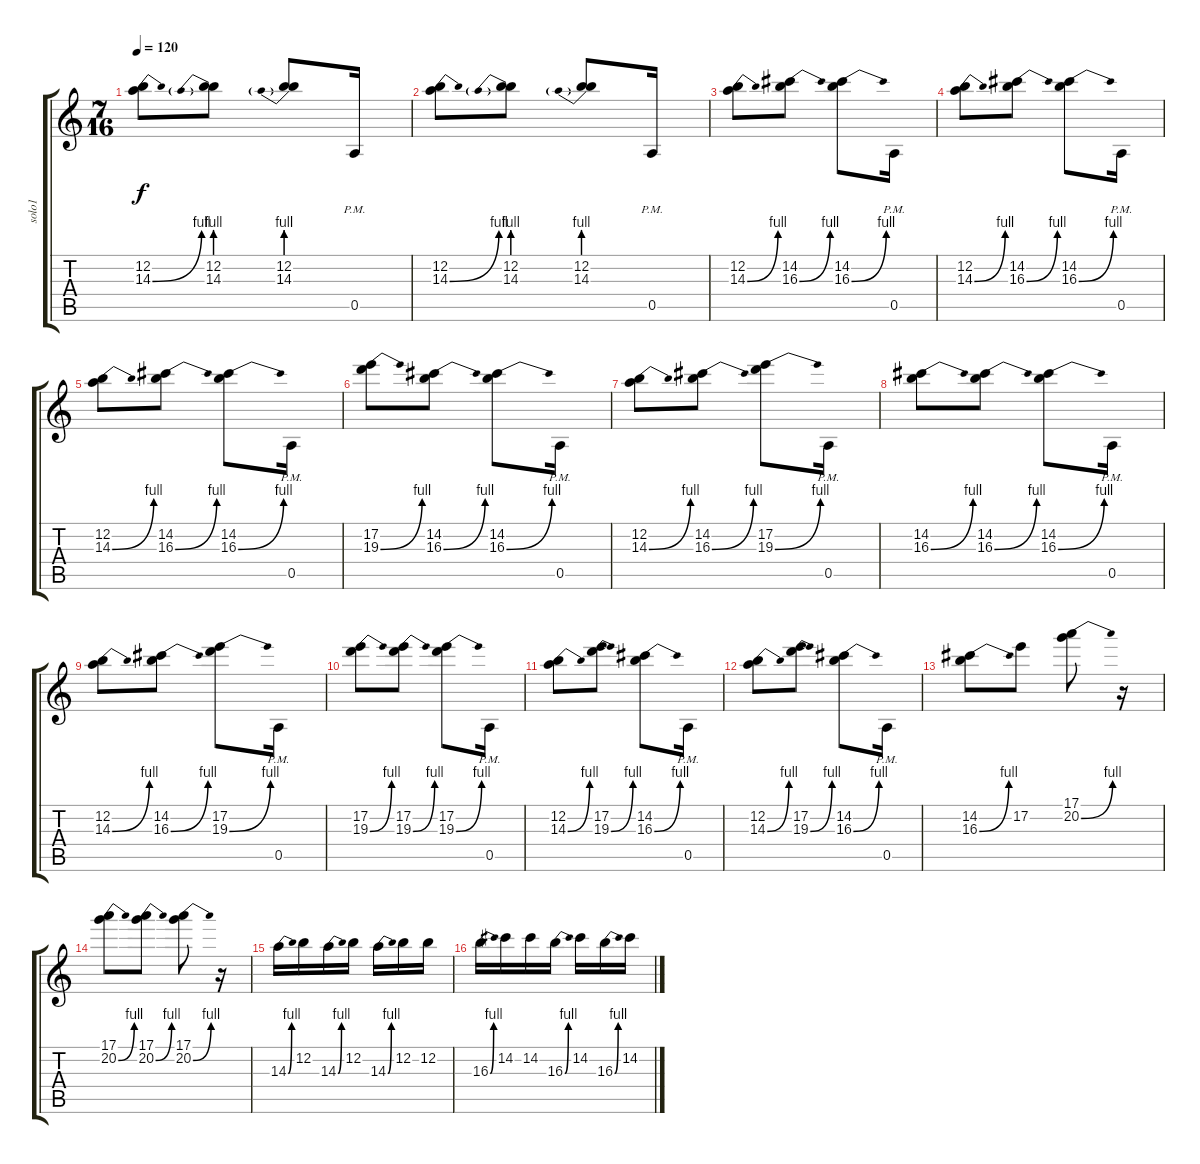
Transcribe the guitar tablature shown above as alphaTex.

\track ("solo1" "solo1") {instrument overdrivenguitar}
\staff {score tabs}
\tuning (E4 B3 G3 D3 A2 E2) {hide}
\ts (7 16)
\tempo 120
\clef g2
\ks c
(12.2 14.3{be (bend 0 0 60 4)}).8{dy f} (12.2 14.3{be (prebend 0 4 60 4)}).8 (12.2 14.3{be (prebend 0 4 60 4)}).8 0.5{pm}.16 |
(12.2 14.3{be (bend 0 0 60 4)}).8 (12.2 14.3{be (prebend 0 4 60 4)}).8 (12.2 14.3{be (prebend 0 4 60 4)}).8 0.5{pm}.16 |
(12.2 14.3{be (bend 0 0 60 4)}).8 (14.2 16.3{be (bend 0 0 60 4)}).8 (14.2 16.3{be (bend 0 0 60 4)}).8 0.5{pm}.16 |
(12.2 14.3{be (bend 0 0 60 4)}).8 (14.2 16.3{be (bend 0 0 60 4)}).8 (14.2 16.3{be (bend 0 0 60 4)}).8 0.5{pm}.16 |
(12.2 14.3{be (bend 0 0 60 4)}).8 (14.2 16.3{be (bend 0 0 60 4)}).8 (14.2 16.3{be (bend 0 0 60 4)}).8 0.5{pm}.16 |
(17.2 19.3{be (bend 0 0 60 4)}).8 (14.2 16.3{be (bend 0 0 60 4)}).8 (14.2 16.3{be (bend 0 0 60 4)}).8 0.5{pm}.16 |
(12.2 14.3{be (bend 0 0 60 4)}).8 (14.2 16.3{be (bend 0 0 60 4)}).8 (17.2 19.3{be (bend 0 0 60 4)}).8 0.5{pm}.16 |
(14.2 16.3{be (bend 0 0 60 4)}).8 (14.2 16.3{be (bend 0 0 60 4)}).8 (14.2 16.3{be (bend 0 0 60 4)}).8 0.5{pm}.16 |
(12.2 14.3{be (bend 0 0 60 4)}).8 (14.2 16.3{be (bend 0 0 60 4)}).8 (17.2 19.3{be (bend 0 0 60 4)}).8 0.5{pm}.16 |
(17.2 19.3{be (bend 0 0 60 4)}).8 (17.2 19.3{be (bend 0 0 60 4)}).8 (17.2 19.3{be (bend 0 0 60 4)}).8 0.5{pm}.16 |
(12.2 14.3{be (bend 0 0 60 4)}).8 (17.2 19.3{be (bend 0 0 60 4)}).8 (14.2 16.3{be (bend 0 0 60 4)}).8 0.5{pm}.16 |
(12.2 14.3{be (bend 0 0 60 4)}).8 (17.2 19.3{be (bend 0 0 60 4)}).8 (14.2 16.3{be (bend 0 0 60 4)}).8 0.5{pm}.16 |
(14.2 16.3{be (bend 0 0 60 4)}).8 17.2.8 (17.1 20.2{be (bend 0 0 60 4)}).8 r.16 |
(17.1 20.2{be (bend 0 0 60 4)}).8 (17.1 20.2{be (bend 0 0 60 4)}).8 (17.1 20.2{be (bend 0 0 60 4)}).8 r.16 |
14.3{be (bend 0 0 60 4)}.16 12.2.16 14.3{be (bend 0 0 60 4)}.16 12.2.16 14.3{be (bend 0 0 60 4)}.16 12.2.16 12.2.16 |
16.3{be (bend 0 0 60 4)}.16 14.2.16 14.2.16 16.3{be (bend 0 0 60 4)}.16 14.2.16 16.3{be (bend 0 0 60 4)}.16 14.2.16
